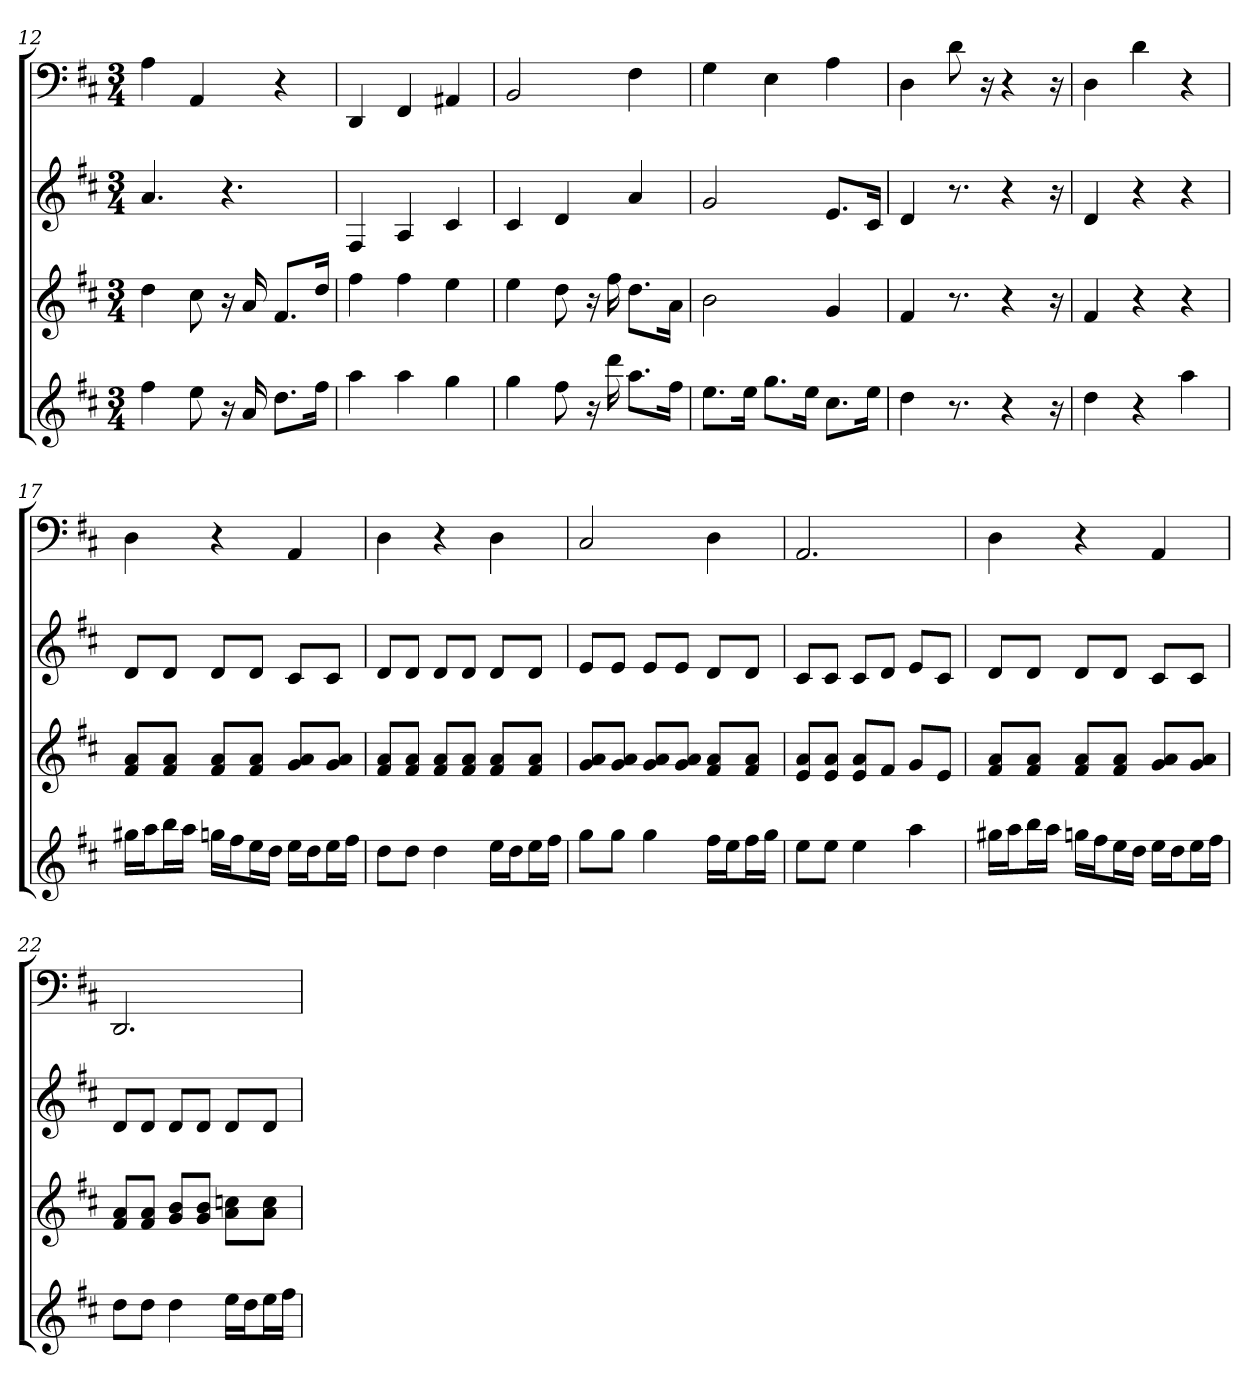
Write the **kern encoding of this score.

**kern	**kern	**kern	**kern
*part4	*part3	*part2	*part1
*staff4	*staff3	*staff2	*staff1
*k[f#c#]	*k[f#c#]	*k[f#c#]	*k[f#c#]
*D:	*D:	*D:	*D:
*M3/4	*M3/4	*M3/4	*M3/4
=12	=12	=12	=12
4ff#	4dd	4.a	4A
8ee	8cc#	.	4AA
16r	16r	4.r	.
16a	16a	.	.
8.ddL	8.f#L	.	4r
16ff#Jk	16ddJk	.	.
=13	=13	=13	=13
4aa	4ff#	4F#	4DD
4aa	4ff#	4A	4FF#
4gg	4ee	4c#	4AA#X
=14	=14	=14	=14
4gg	4ee	4c#	2BB
8ff#	8dd	4d	.
16r	16r	.	.
16ddd	16ff#	.	.
8.aaL	8.ddL	4a	4F#
16ff#Jk	16aJk	.	.
=15	=15	=15	=15
8.eeL	2b	2g	4G
16eeJk	.	.	.
8.ggL	.	.	4E
16eeJk	.	.	.
8.cc#L	4g	8.eL	4A
16eeJk	.	16c#Jk	.
=16a	=16a	=16a	=16a
4dd	4f#	4d	4D
8.r	8.r	8.r	8d
.	.	.	16r
4r	4r	4r	4r
16r	16r	16r	16r
=16b	=16b	=16b	=16b
4dd	4f#	4d	4D
4r	4r	4r	4d
4aa	4r	4r	4r
=17	=17	=17	=17
16gg#XLL	8f# 8aL	8dL	4D
16aaJ	.	.	.
16bbL	8f# 8aJ	8dJ	.
16aaJJ	.	.	.
16ggnLL	8f# 8aL	8dL	4r
16ff#J	.	.	.
16eeL	8f# 8aJ	8dJ	.
16ddJJ	.	.	.
16eeLL	8g 8aL	8c#L	4AA
16ddJ	.	.	.
16eeL	8g 8aJ	8c#J	.
16ff#JJ	.	.	.
=18	=18	=18	=18
8ddL	8f# 8aL	8dL	4D
8ddJ	8f# 8aJ	8dJ	.
4dd	8f# 8aL	8dL	4r
.	8f# 8aJ	8dJ	.
16eeLL	8f# 8aL	8dL	4D
16ddJ	.	.	.
16eeL	8f# 8aJ	8dJ	.
16ff#JJ	.	.	.
=19	=19	=19	=19
8ggL	8g 8aL	8eL	2C#
8ggJ	8g 8aJ	8eJ	.
4gg	8g 8aL	8eL	.
.	8g 8aJ	8eJ	.
16ff#LL	8f# 8aL	8dL	4D
16eeJ	.	.	.
16ff#L	8f# 8aJ	8dJ	.
16ggJJ	.	.	.
=20	=20	=20	=20
8eeL	8e 8aL	8c#L	2.AA
8eeJ	8e 8aJ	8c#J	.
4ee	8e 8aL	8c#L	.
.	8f#J	8dJ	.
4aa	8gL	8eL	.
.	8eJ	8c#J	.
=21	=21	=21	=21
16gg#XLL	8f# 8aL	8dL	4D
16aaJ	.	.	.
16bbL	8f# 8aJ	8dJ	.
16aaJJ	.	.	.
16ggnLL	8f# 8aL	8dL	4r
16ff#J	.	.	.
16eeL	8f# 8aJ	8dJ	.
16ddJJ	.	.	.
16eeLL	8g 8aL	8c#L	4AA
16ddJ	.	.	.
16eeL	8g 8aJ	8c#J	.
16ff#JJ	.	.	.
=22	=22	=22	=22
8ddL	8f# 8aL	8dL	2.DD
8ddJ	8f# 8aJ	8dJ	.
4dd	8g 8bL	8dL	.
.	8g 8bJ	8dJ	.
16eeLL	8a 8ccnL	8dL	.
16ddJ	.	.	.
16eeL	8a 8ccJ	8dJ	.
16ff#JJ	.	.	.
=	=	=	=
*-	*-	*-	*-
